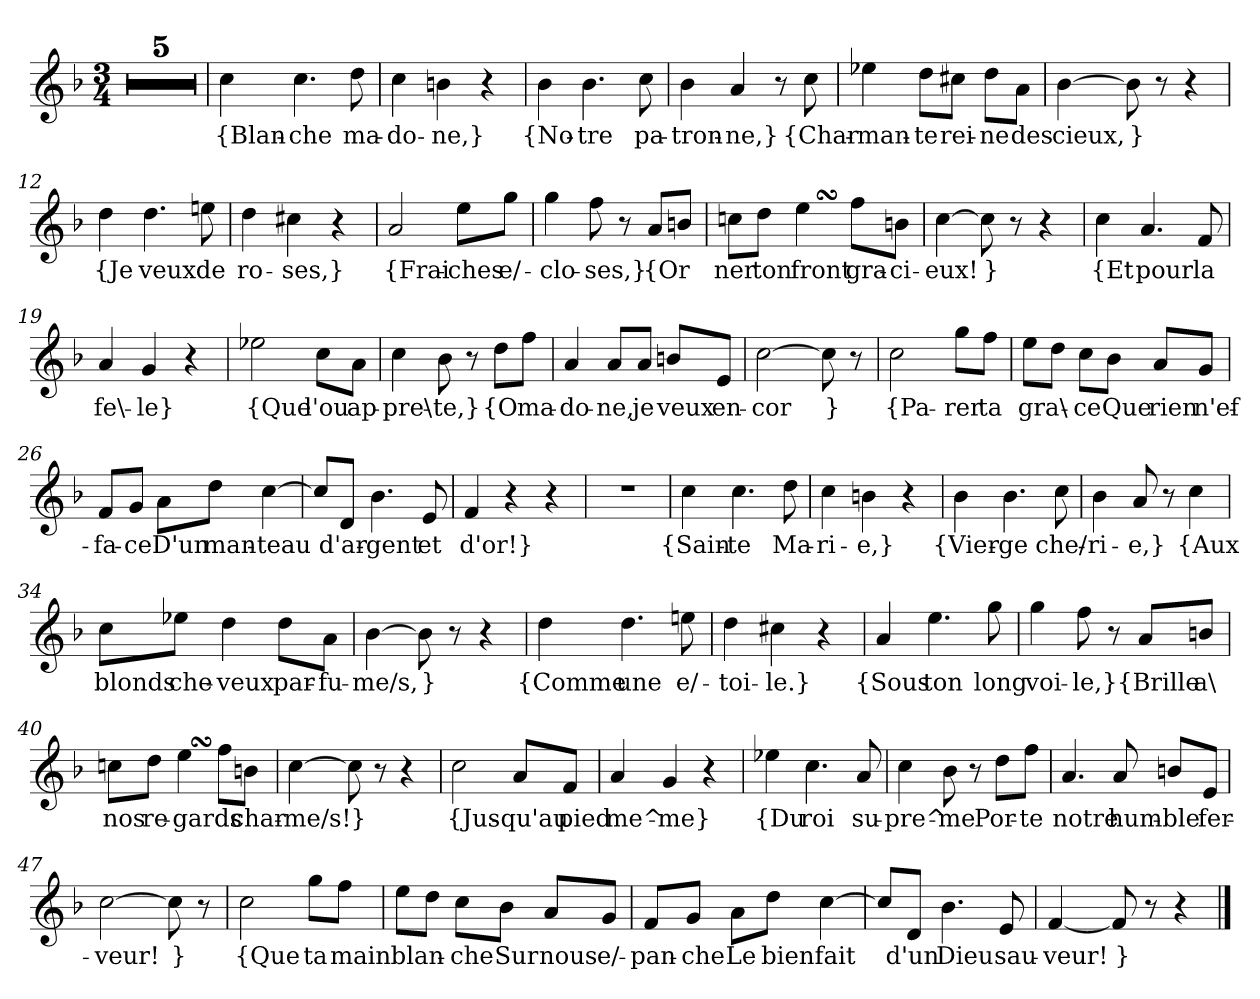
**kern	**text
*part1	*part1
*staff1	*staff1
*clefG2	*
*k[b-]	*
*M3/4	*
=1	=1
2.r	.
=2	=2
2.r	.
=3	=3
2.r	.
=4	=4
2.r	.
=5	=5
2.r	.
=6	=6
4cc	{Blan-
4.cc	-che
8dd	ma-
=7	=7
4cc	-do-
4bn	-ne,}
4r	.
=8	=8
4b-	{No-
4.b-	-tre
8cc	pa-
=9	=9
4b-	-tron-
4a	-ne,}
8r	.
8cc	{Char-
=10	=10
4ee-X	-man-
8dd\L	-te
8cc#X\J	rei-
8dd\L	-ne
8a\J	des
=11	=11
[4b-	cieux,
8b-]	}
8r	.
4r	.
=12	=12
4dd	{Je
4.dd	veux
8een	de
=13	=13
4dd	ro-
4cc#X	-ses,}
4r	.
=14	=14
2a	{Frai-
8ee\L	-ches
8gg\J	e/-
=15	=15
4gg	-clo-
8ff	-ses,}
8r	.
8a/L	{Or
8bn/J	.
=16	=16
8ccn\L	-ner
8dd\J	ton
4eeSsS	front
8ff\L	gra-
8bn\J	-ci-
=17	=17
[4cc	-eux!
8cc]	}
8r	.
4r	.
=18	=18
4cc	{Et
4.a	pour
8f	la
=19	=19
4a	fe\-
4g	-le}
4r	.
=20	=20
2ee-X	{Que
8cc\L	l'ou
8a\J	ap-
=21	=21
4cc	-pre\-
8b-	-te,}
8r	.
8dd\L	{O
8ff\J	ma-
=22	=22
4a	-do-
8a/L	-ne,
8a/J	je
8bn/L	veux
8e/J	en-
=23	=23
[2cc	-cor
8cc]	}
8r	.
=24	=24
2cc	{Pa-
8gg\L	-rer
8ff\J	ta
=25	=25
8ee\L	gra\-
8dd\J	.
8cc\L	-ce
8b-\J	Que
8a/L	rien
8g/J	n'ef-
=26	=26
8f/L	-fa-
8g/J	-ce
8a\L	D'un
8dd\J	man-
[4cc	-teau
=27	=27
8cc/L]	.
8d/J	d'ar-
4.b-	-gent
8e	et
=28	=28
4f	d'or!}
4r	.
4r	.
=29	=29
2.r	.
=30	=30
4cc	{Sain-
4.cc	-te
8dd	Ma-
=31	=31
4cc	-ri-
4bn	-e,}
4r	.
=32	=32
4b-	{Vier-
4.b-	-ge
8cc	che/-
=33	=33
4b-	-ri-
8a	-e,}
8r	.
4cc	{Aux
=34	=34
8cc\L	blonds
8ee-X\J	che-
4dd	-veux
8dd\L	par-
8a\J	-fu-
=35	=35
[4b-	-me/s,
8b-]	}
8r	.
4r	.
=36	=36
4dd	{Comme
4.dd	une
8een	e/-
=37	=37
4dd	-toi-
4cc#X	-le.}
4r	.
=38	=38
4a	{Sous
4.ee	ton
8gg	long
=39	=39
4gg	voi-
8ff	-le,}
8r	.
8a/L	{Brille
8bn/J	a\
=40	=40
8ccn\L	nos
8dd\J	re-
4eeSsS	-gards
8ff\L	.
8bn\J	char-
=41	=41
[4cc	-me/s!
8cc]	}
8r	.
4r	.
=42	=42
2cc	{Jus-
8a/L	qu'au
8f/J	pied
=43	=43
4a	me^-
4g	-me}
4r	.
=44	=44
4ee-X	{Du
4.cc	roi
8a	su-
=45	=45
4cc	-pre^-
8b-	-me
8r	.
8dd\L	Por-
8ff\J	-te
=46	=46
4.a	notre
8a	hum-
8bn/L	-ble
8e/J	fer-
=47	=47
[2cc	-veur!
8cc]	}
8r	.
=48	=48
2cc	{Que
8gg\L	ta
8ff\J	main
=49	=49
8ee\L	blan-
8dd\J	.
8cc\L	-che
8b-\J	Sur
8a/L	nous
8g/J	e/-
=50	=50
8f/L	-pan-
8g/J	-che
8a\L	Le
8dd\J	bien
[4cc	fait
=51	=51
8cc/L]	.
8d/J	d'un
4.b-	Dieu
8e	sau-
=52	=52
[4f	-veur!
8f]	}
8r	.
4r	.
==	==
*-	*-
